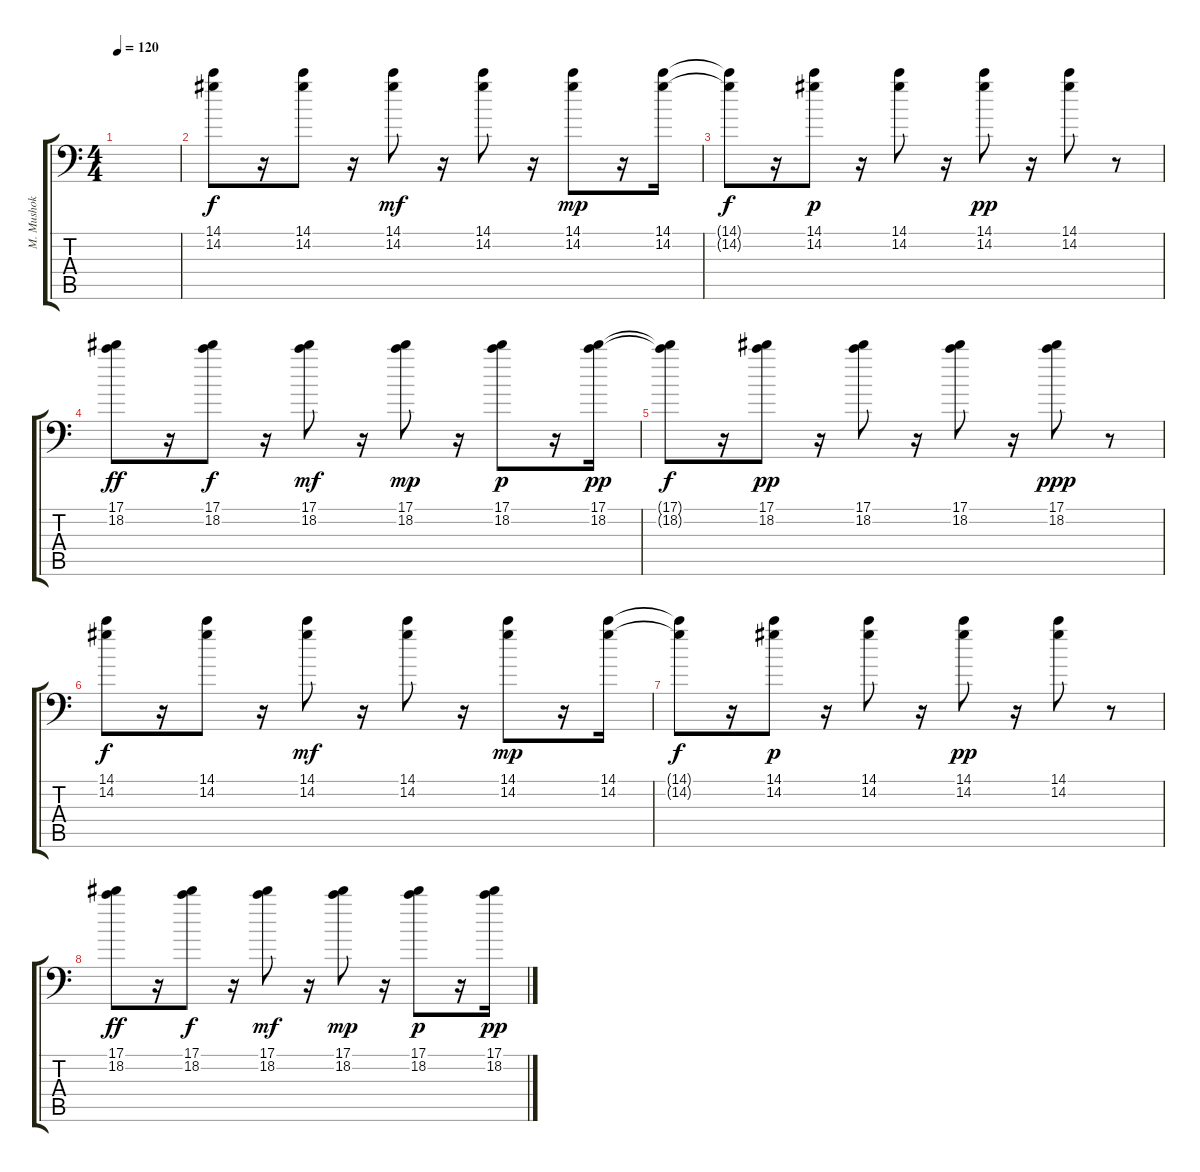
\track ("M. Mushok low gain " "M. Mushok ") {instrument distortionguitar}
\staff {score tabs}
\tuning (Bb3 Gb3 Db3 Ab2 Db2 Ab1) {hide}
\ts (4 4)
\tempo 120
\clef f4
\ks c
|
(14.1 14.2).8{dy f} r.16 (14.1 14.2).8 r.16 (14.1 14.2).8{dy mf} r.16 (14.1 14.2).8 r.16 (14.1 14.2).8{dy mp} r.16 (14.1 14.2).16 |
(14.1{t} 14.2{t}).8{dy f} r.16 (14.1 14.2).8{dy p} r.16 (14.1 14.2).8 r.16 (14.1 14.2).8{dy pp} r.16 (14.1 14.2).8 r.8 |
(17.1 18.2).8{dy ff} r.16 (17.1 18.2).8{dy f} r.16 (17.1 18.2).8{dy mf} r.16 (17.1 18.2).8{dy mp} r.16 (17.1 18.2).8{dy p} r.16 (17.1 18.2).16{dy pp} |
(17.1{t} 18.2{t}).8{dy f} r.16 (17.1 18.2).8{dy pp} r.16 (17.1 18.2).8 r.16 (17.1 18.2).8 r.16 (17.1 18.2).8{dy ppp} r.8 |
(14.1 14.2).8{dy f} r.16 (14.1 14.2).8 r.16 (14.1 14.2).8{dy mf} r.16 (14.1 14.2).8 r.16 (14.1 14.2).8{dy mp} r.16 (14.1 14.2).16 |
(14.1{t} 14.2{t}).8{dy f} r.16 (14.1 14.2).8{dy p} r.16 (14.1 14.2).8 r.16 (14.1 14.2).8{dy pp} r.16 (14.1 14.2).8 r.8 |
(17.1 18.2).8{dy ff} r.16 (17.1 18.2).8{dy f} r.16 (17.1 18.2).8{dy mf} r.16 (17.1 18.2).8{dy mp} r.16 (17.1 18.2).8{dy p} r.16 (17.1 18.2).16{dy pp}
